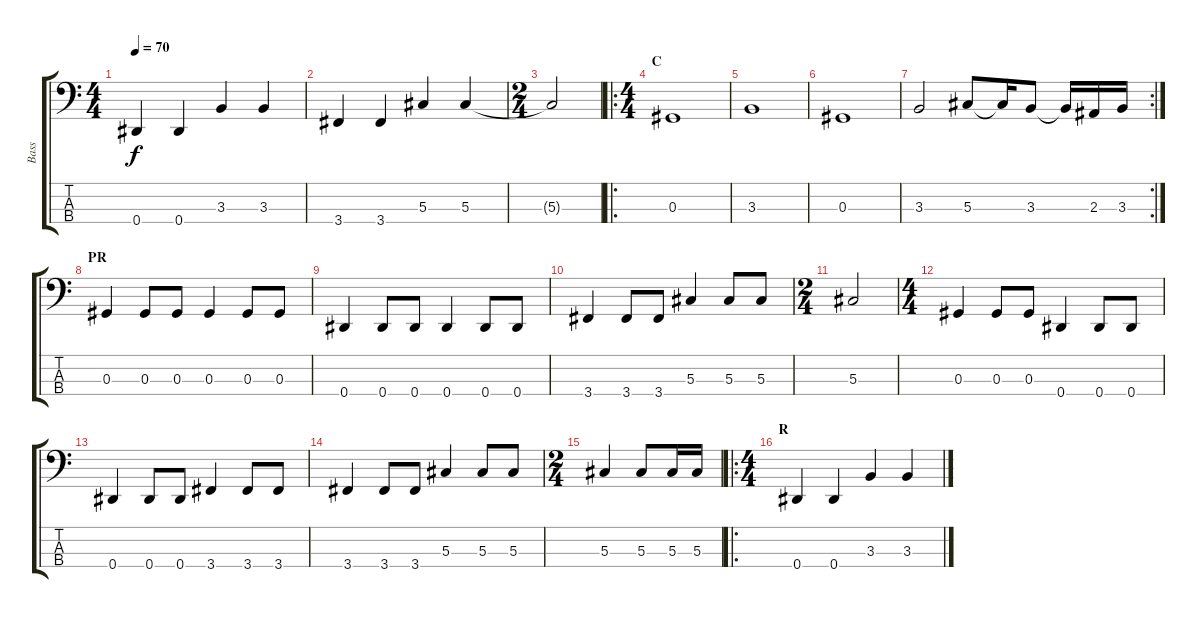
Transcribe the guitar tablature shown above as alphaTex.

\track ("Bass" "Bass") {instrument electricbasspick}
\staff {score tabs}
\tuning (Gb2 Db2 Ab1 Eb1) {hide}
\ts (4 4)
\tempo 70
\clef f4
\ks c
0.4.4{dy f} 0.4.4 3.3.4 3.3.4 |
3.4.4 3.4.4 5.3.4 5.3.4 |
\ts (2 4)
5.3{t}.2 |
\ro
\ts (4 4)
\section ("" "C")
0.3.1 |
3.3.1 |
0.3.1 |
\rc 2
3.3.2 5.3.8 5.3{t}.16 3.3.8 3.3{t}.16 2.3.16 3.3.16 |
\section ("" "PR")
0.3.4 0.3.8 0.3.8 0.3.4 0.3.8 0.3.8 |
0.4.4 0.4.8 0.4.8 0.4.4 0.4.8 0.4.8 |
3.4.4 3.4.8 3.4.8 5.3.4 5.3.8 5.3.8 |
\ts (2 4)
5.3.2 |
\ts (4 4)
0.3.4 0.3.8 0.3.8 0.4.4 0.4.8 0.4.8 |
0.4.4 0.4.8 0.4.8 3.4.4 3.4.8 3.4.8 |
3.4.4 3.4.8 3.4.8 5.3.4 5.3.8 5.3.8 |
\ts (2 4)
5.3.4 5.3.8 5.3.16 5.3.16 |
\ro
\ts (4 4)
\section ("" "R")
0.4.4 0.4.4 3.3.4 3.3.4
